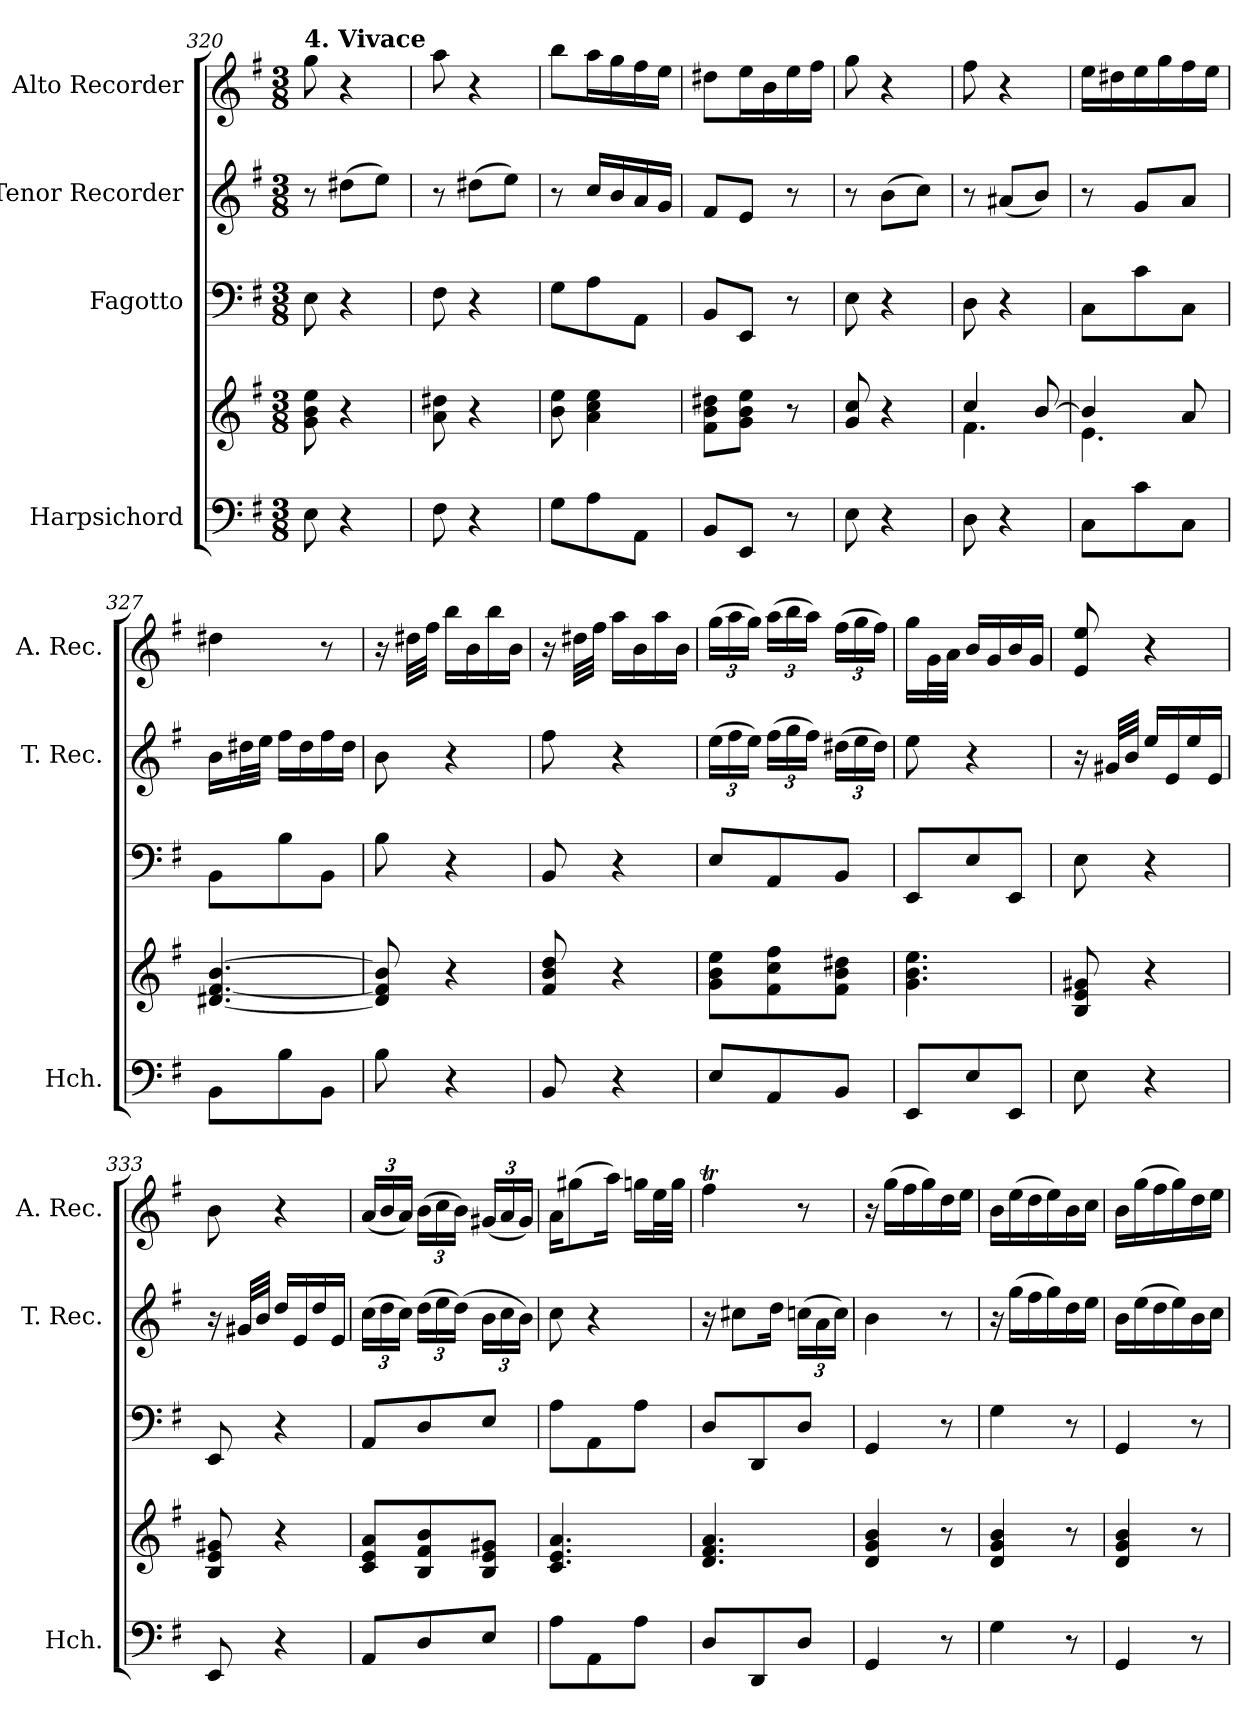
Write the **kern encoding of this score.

**kern	**kern	**kern	**kern	**kern
*part4	*part4	*part3	*part2	*part1
*staff5	*staff4	*staff3	*staff2	*staff1
*I"Harpsichord	*	*I"Fagotto	*I"Tenor Recorder	*I"Alto Recorder
*I'Hch.	*	*	*I'T. Rec.	*I'A. Rec.
!!LO:PB:g=z
*clefF4	*clefG2	*clefF4	*clefG2	*clefG2
*k[f#]	*k[f#]	*k[f#]	*k[f#]	*k[f#]
*M3/8	*M3/8	*M3/8	*M3/8	*M3/8
*MM75	*MM75	*MM75	*MM75	*MM75
=320	=320	=320	=320	=320
!	!	!	!	!LO:TX:a:B:t=4. Vivace
8E\	8g\ 8b\ 8ee\	8E\	8r	8gg\
4r	4r	4r	(>8dd#X\L	4r
.	.	.	8ee\J)	.
=321	=321	=321	=321	=321
8F#\	8a\ 8dd#X\	8F#\	8r	8aa\
4r	4r	4r	(>8dd#X\L	4r
.	.	.	8ee\J)	.
=322	=322	=322	=322	=322
8G\L	8b\ 8ee\	8G\L	8r	8bb\L
8A\	4a\ 4cc\ 4ee\	8A\	16cc/LL	16aa\L
.	.	.	16b/	16gg\
8AA\J	.	8AA\J	16a/	16ff#\
.	.	.	16g/JJ	16ee\JJ
=323	=323	=323	=323	=323
8BB/L	8f#\ 8b\ 8dd#X\L	8BB/L	8f#/L	8dd#X\L
8EE/J	8g\ 8b\ 8ee\J	8EE/J	8e/J	16ee\L
.	.	.	.	16b\
8r	8r	8r	8r	16ee\
.	.	.	.	16ff#\JJ
=324	=324	=324	=324	=324
8E\	8g/ 8cc/	8E\	8r	8gg\
4r	4r	4r	(>8b\L	4r
.	.	.	8cc\J)	.
=325	=325	=325	=325	=325
*	*^	*	*	*
8D\	4cc/	4.f#\	8D\	8r	8ff#\
4r	.	.	4r	(8a#X/L	4r
.	[8b/	.	.	8b/J)	.
=326	=326	=326	=326	=326	=326
8C\L	4b/]	4.e\	8C\L	8r	16ee\LL
.	.	.	.	.	16dd#X\
8c\	.	.	8c\	8g/L	16ee\
.	.	.	.	.	16gg\
8C\J	8a/	.	8C\J	8a/J	16ff#\
.	.	.	.	.	16ee\JJ
*	*v	*v	*	*	*
=327	=327	=327	=327	=327
8BB\L	[4.d#X/ [4.f#/ [4.b/	8BB\L	16b\LL	4dd#X\
.	.	.	32dd#X\L	.
.	.	.	32ee\JJJ	.
8B\	.	8B\	16ff#\LL	.
.	.	.	16dd#\	.
8BB\J	.	8BB\J	16ff#\	8r
.	.	.	16dd#\JJ	.
=328	=328	=328	=328	=328
8B\	8d#/] 8f#/] 8b/]	8B\	8b\	16r
.	.	.	.	32dd#X\LLL
.	.	.	.	32ff#\JJJ
4r	4r	4r	4r	16bb\LL
.	.	.	.	16b\
.	.	.	.	16bb\
.	.	.	.	16b\JJ
!!LO:LB:g=z
=329	=329	=329	=329	=329
8BB/	8f#/ 8b/ 8dd/	8BB/	8ff#\	16r
.	.	.	.	32dd#X\LLL
.	.	.	.	32ff#\JJJ
4r	4r	4r	4r	16aa\LL
.	.	.	.	16b\
.	.	.	.	16aa\
.	.	.	.	16b\JJ
=330	=330	=330	=330	=330
*	*	*	*Xbrackettup	*Xbrackettup
8E/L	8g\ 8b\ 8ee\L	8E/L	(>24ee\LL	(>24gg\LL
.	.	.	24ff#\	24aa\
.	.	.	24ee\JJ)	24gg\JJ)
8AA/	8f#\ 8cc\ 8ff#\	8AA/	(>24ff#\LL	(>24aa\LL
.	.	.	24gg\	24bb\
.	.	.	24ff#\JJ)	24aa\JJ)
8BB/J	8f#\ 8b\ 8dd#X\J	8BB/J	(>24dd#X\LL	(>24ff#\LL
.	.	.	24ee\	24gg\
.	.	.	24dd#\JJ)	24ff#\JJ)
=331	=331	=331	=331	=331
8EE/L	4.g\ 4.b\ 4.ee\	8EE/L	8ee\	16gg\LL
.	.	.	.	32g\L
.	.	.	.	32a\JJJ
8E/	.	8E/	4r	16b/LL
.	.	.	.	16g/
8EE/J	.	8EE/J	.	16b/
.	.	.	.	16g/JJ
=332	=332	=332	=332	=332
8E\	8B/ 8e/ 8g#X/	8E\	16r	8e/ 8ee!/
.	.	.	32g#X/LLL	.
.	.	.	32b/JJJ	.
4r	4r	4r	16ee/LL	4r
.	.	.	16e/	.
.	.	.	16ee/	.
.	.	.	16e/JJ	.
=333	=333	=333	=333	=333
8EE/	8B/ 8e/ 8g#X/	8EE/	16r	8b\
.	.	.	32g#X/LLL	.
.	.	.	32b/JJJ	.
4r	4r	4r	16dd/LL	4r
.	.	.	16e/	.
.	.	.	16dd/	.
.	.	.	16e/JJ	.
=334	=334	=334	=334	=334
8AA/L	8c/ 8e/ 8a/L	8AA/L	(>24cc\LL	(24a/LL
.	.	.	24dd\	24b/
.	.	.	24cc\JJ)	24a/JJ)
8D/	8B/ 8f#/ 8b/	8D/	(>24dd\LL	(24b\LL
.	.	.	24ee\	24cc\
.	.	.	(>24dd\JJ)	24b\JJ)
8E/J	8B/ 8e/ 8g#X/J	8E/J	24b\LL	(24g#X/LL
.	.	.	24cc\	24a/
.	.	.	24b\JJ)	24g#/JJ)
=335	=335	=335	=335	=335
8A\L	4.c/ 4.e/ 4.a/	8A\L	8cc\	16a\KL
.	.	.	.	(>8gg#X\
8AA\	.	8AA\	4r	.
.	.	.	.	16aa\Jk)
8A\J	.	8A\J	.	16ggn\LL
.	.	.	.	32ee\L
.	.	.	.	32gg\JJJ
!!LO:LB:g=z
=336	=336	=336	=336	=336
8D/L	4.d/ 4.f#/ 4.a/	8D/L	16r	4ff#t\
.	.	.	8cc#X\L	.
8DD/	.	8DD/	.	.
.	.	.	16dd\Jk	.
8D/J	.	8D/J	(>24ccn\LL	8r
.	.	.	24a\	.
.	.	.	24cc\JJ)	.
=337	=337	=337	=337	=337
4GG/	4d/ 4g/ 4b/	4GG/	4b\	16r
.	.	.	.	(16gg\LL
.	.	.	.	16ff#\
.	.	.	.	16gg\)
8r	8r	8r	8r	16dd\
.	.	.	.	16ee\JJ
=338	=338	=338	=338	=338
4G\	4d/ 4g/ 4b/	4G\	16r	16b\LL
.	.	.	(>16gg\LL	(16ee\
.	.	.	16ff#\	16dd\
.	.	.	16gg\)	16ee\)
8r	8r	8r	16dd\	16b\
.	.	.	16ee\JJ	16cc\JJ
=339	=339	=339	=339	=339
4GG/	4d/ 4g/ 4b/	4GG/	16b\LL	16b\LL
.	.	.	(>16ee\	(>16gg\
.	.	.	16dd\	16ff#\
.	.	.	16ee\)	16gg\)
8r	8r	8r	16b\	16dd\
.	.	.	16cc\JJ	16ee\JJ
=	=	=	=	=
*-	*-	*-	*-	*-
